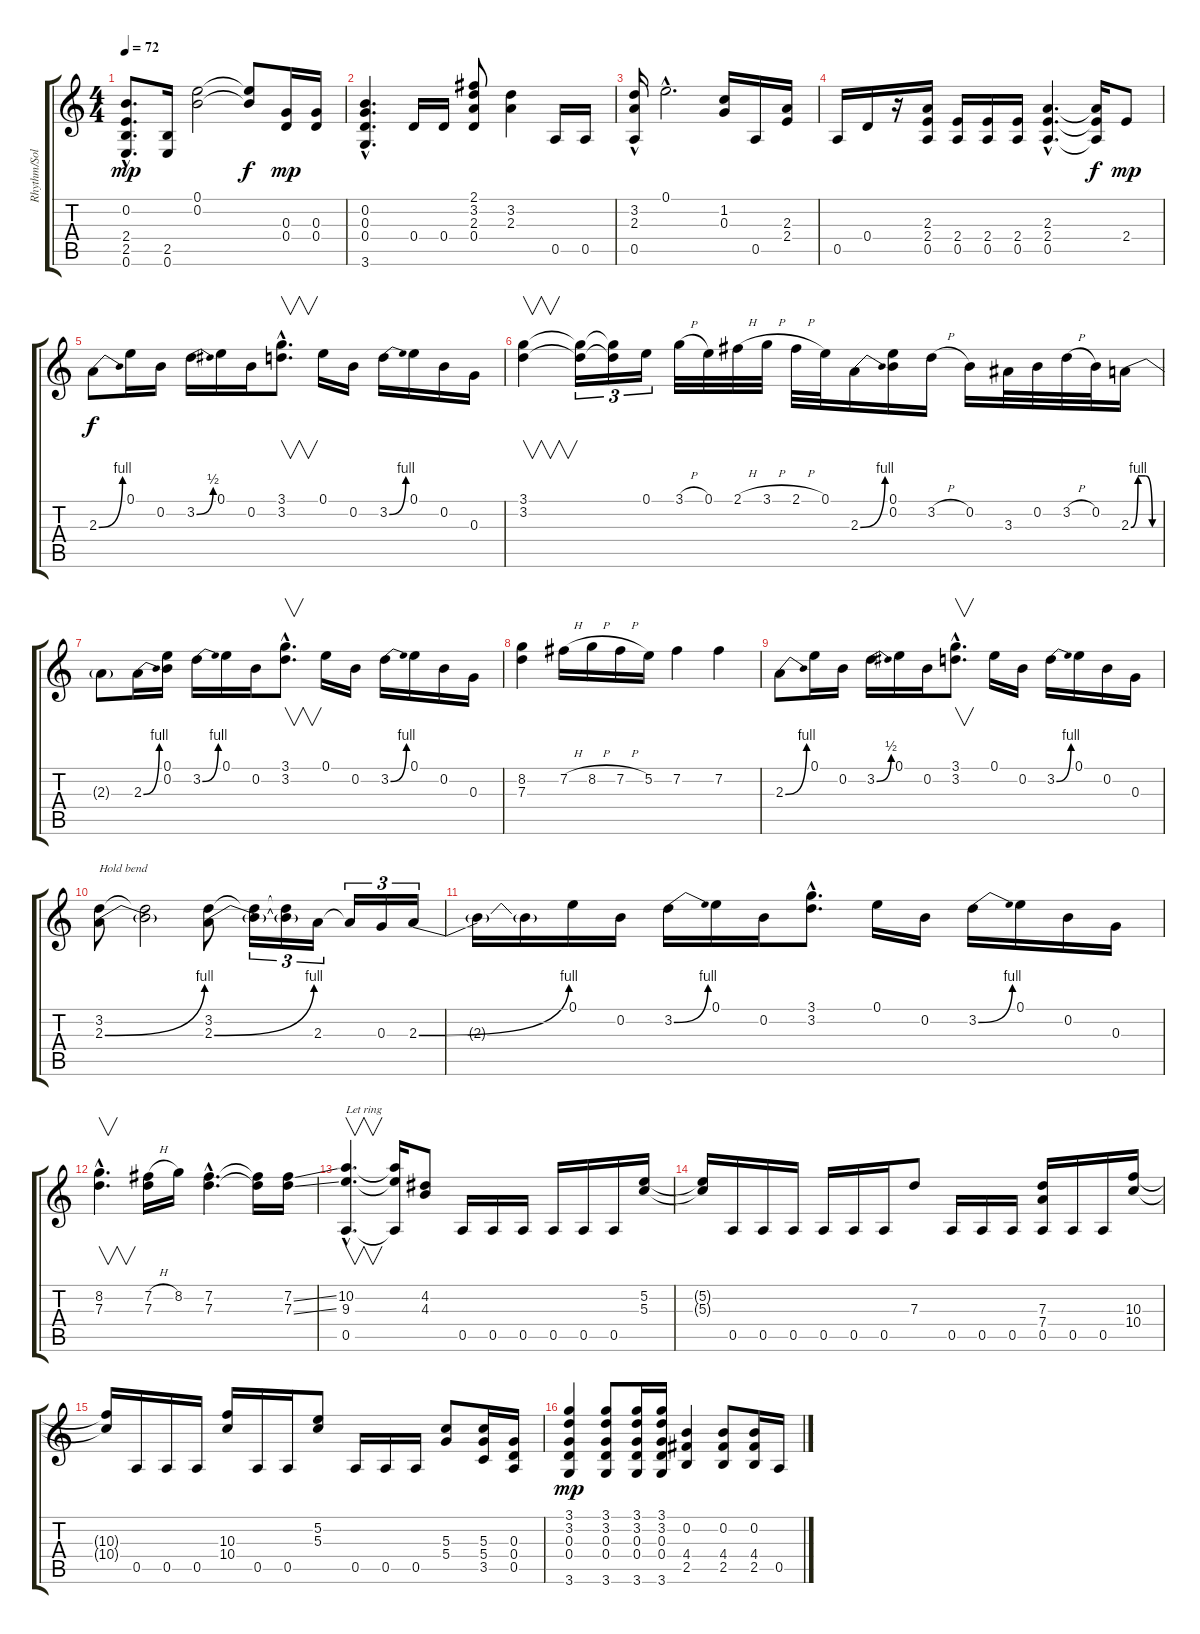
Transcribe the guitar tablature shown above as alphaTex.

\track ("Rhythm/Solo Guitar" "Rhythm/Sol") {instrument distortionguitar}
\staff {score tabs}
\tuning (E4 B3 G3 D3 A2 E2) {hide}
\ts (4 4)
\tempo 72
\clef g2
\ks c
(0.2{hac} 2.4{hac} 2.5{hac} 0.6{hac}).8{d dy mp} (2.5 0.6).16 (0.1 0.2).2 (0.1{t} 0.2{t}).8{dy f} (0.3 0.4).16{dy mp} (0.3 0.4).16 |
(0.2{hac} 0.3{hac} 0.4{hac} 3.6{hac}).4{d} 0.4.16 0.4.16 (2.1 3.2 2.3 0.4).8 (3.2 2.3).4 0.5.16 0.5.16 |
(3.2 2.3{hac} 0.5{hac}).16 0.1{hac}.2{d} (1.2 0.3).16 0.5.16 (2.3 2.4).16 |
0.5.16 0.4.16 r.16 (2.3 2.4 0.5).16 (2.4 0.5).16 (2.4 0.5).16 (2.4 0.5).16 (2.3{hac} 2.4{hac} 0.5{hac}).4{d} (2.3{t} 2.4{t} 0.5{t}).16{dy f} 2.4.8{dy mp} |
2.3{be (bend 0 0 60 4)}.8{dy f} 0.1.16 0.2.16 3.2{be (bend 0 0 60 2)}.16 0.1.16 0.2.16 (3.1{hac} 3.2{hac}).8{v d} 0.1.16 0.2.16 3.2{be (bend 0 0 60 4)}.16 0.1.16 0.2.16 0.3.16 |
(3.1 3.2).4{v} (3.1{t} 3.2{t}).16{tu (3 2)} (3.1{t} 3.2{t}).16{tu (3 2)} 0.1.16{tu (3 2)} 3.1{h}.32 0.1.32 2.1{h}.32 3.1{h}.32 2.1{h}.32 0.1.32 2.3{be (bend 0 0 60 4)}.16 (0.1 0.2).16 3.2{h}.16 0.2.16 3.3.32 0.2.32 3.2{h}.32 0.2.32 2.3{be (custom 0 0 15 4 30 4 45 0 60 0)}.16 |
2.3{t}.8 2.3{be (bend 0 0 60 4)}.16 (0.1 0.2).16 3.2{be (bend 0 0 60 4)}.16 0.1.16 0.2.16 (3.1{hac} 3.2{hac}).8{v d} 0.1.16 0.2.16 3.2{be (bend 0 0 60 4)}.16 0.1.16 0.2.16 0.3.16 |
(8.2 7.3).4 7.2{h}.16 8.2{h}.16 7.2{h}.16 5.2.16 7.2.4 7.2.4 |
2.3{be (bend 0 0 60 4)}.8 0.1.16 0.2.16 3.2{be (bend 0 0 60 2)}.16 0.1.16 0.2.16 (3.1{hac} 3.2{hac}).8{v d} 0.1.16 0.2.16 3.2{be (bend 0 0 60 4)}.16 0.1.16 0.2.16 0.3.16 |
(3.2 2.3{be (bend 0 0 60 4)}).8{txt "Hold bend"} (3.2{t} 2.3{t}).2 (3.2 2.3{be (bend 0 0 60 4)}).8 (3.2{t} 2.3{t}).16{tu (3 2)} (3.2{t} 2.3{t}).16{tu (3 2)} 2.3.16{tu (3 2)} 2.3{t}.16{tu (3 2)} 0.3.16{tu (3 2)} 2.3{be (bend 0 0 60 4)}.16{tu (3 2)} |
2.3{t}.16 2.3{t}.16 0.1.16 0.2.16 3.2{be (bend 0 0 60 4)}.16 0.1.16 0.2.16 (3.1{hac} 3.2{hac}).8{d} 0.1.16 0.2.16 3.2{be (bend 0 0 60 4)}.16 0.1.16 0.2.16 0.3.16 |
(8.2{hac} 7.3{hac}).4{v d} (7.2{h} 7.3).16 8.2.16 (7.2{hac} 7.3{hac}).4{d} (7.2{t} 7.3{t}).16 (7.2{ss} 7.3{ss}).16 |
(10.2{hac} 9.3{hac} 0.5{hac}).4{v d txt "Let ring"} (10.2{t} 9.3{t} 0.5{t}).16 (4.2 4.3).8 0.5.16 0.5.16 0.5.16 0.5.16 0.5.16 0.5.16 (5.2 5.3).16 |
(5.2{t} 5.3{t}).16 0.5.16 0.5.16 0.5.16 0.5.16 0.5.16 0.5.16 7.3.8 0.5.16 0.5.16 0.5.16 (7.3 7.4 0.5).16 0.5.16 0.5.16 (10.3 10.4).16 |
(10.3{t} 10.4{t}).16 0.5.16 0.5.16 0.5.16 (10.3 10.4).16 0.5.16 0.5.16 (5.2 5.3).8 0.5.16 0.5.16 0.5.16 (5.3 5.4).8 (5.3 5.4 3.5).16 (0.3 0.4 0.5).16 |
(3.1 3.2 0.3 0.4 3.6).4{dy mp} (3.1 3.2 0.3 0.4 3.6).8 (3.1 3.2 0.3 0.4 3.6).16 (3.1 3.2 0.3 0.4 3.6).16 (0.2 4.4 2.5).4 (0.2 4.4 2.5).8 (0.2 4.4 2.5).16 0.5.16
